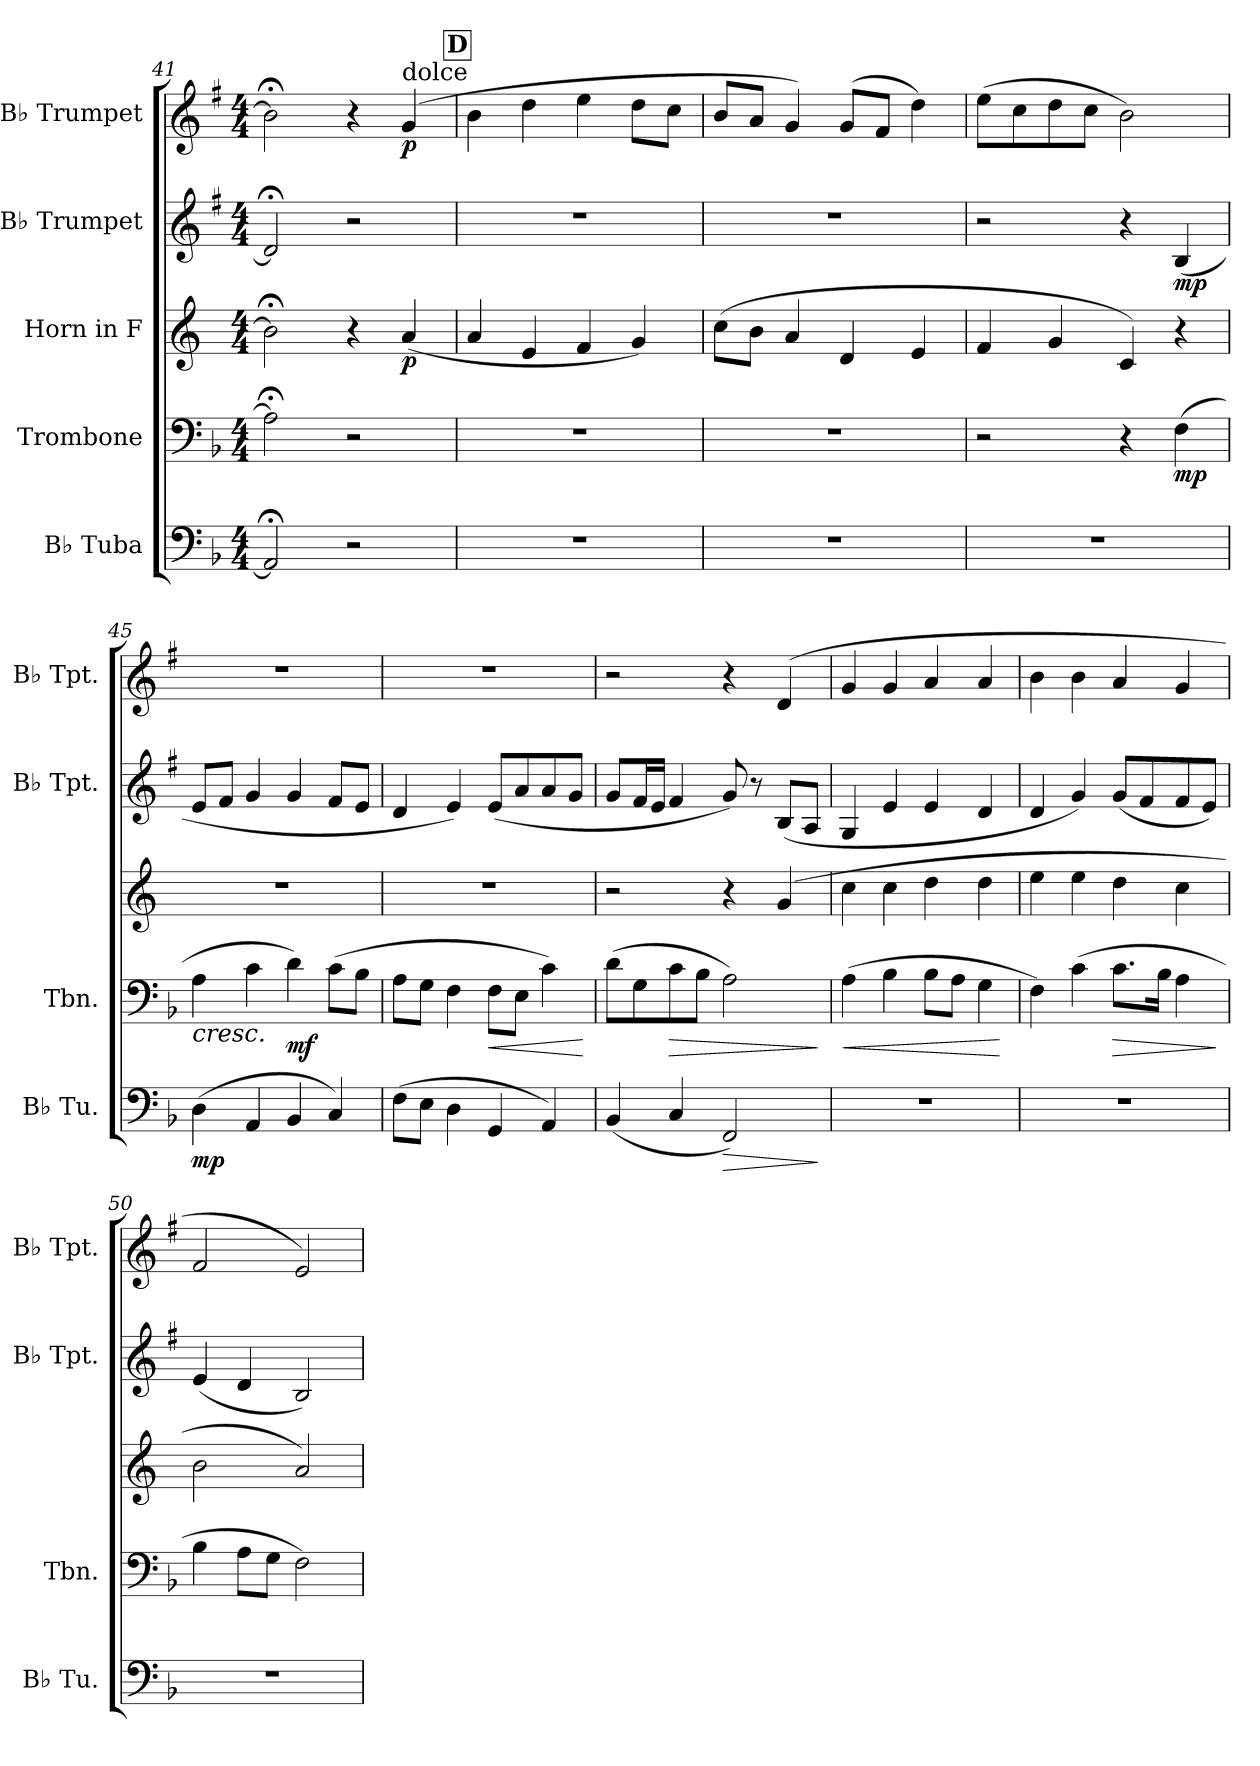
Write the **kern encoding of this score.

**kern	**dynam	**kern	**dynam	**kern	**dynam	**kern	**dynam	**kern	**dynam
*part5	*part5	*part4	*part4	*part3	*part3	*part2	*part2	*part1	*part1
*staff5	*staff5	*staff4	*staff4	*staff3	*staff3	*staff2	*staff2	*staff1	*staff1
*I"B♭ Tuba	*	*I"Trombone	*	*I"Horn in F	*	*I"B♭ Trumpet	*	*I"B♭ Trumpet	*
*I'B♭ Tu.	*	*I'Tbn.	*	*	*	*I'B♭ Tpt.	*	*I'B♭ Tpt.	*
*clefF4	*	*clefF4	*	*clefG2	*	*clefG2	*	*clefG2	*
*	*	*	*	*ITrd4c7	*	*ITrd1c2	*	*ITrd1c2	*
*k[b-]	*	*k[b-]	*	*k[b-]	*	*k[b-]	*	*k[b-]	*
*M4/4	*	*M4/4	*	*M4/4	*	*M4/4	*	*M4/4	*
=41	=41	=41	=41	=41	=41	=41	=41	=41	=41
2AA;</]	.	2A;<\]	.	2e;<\]	.	2c#;</]	.	2a;<\]	.
2r	.	2r	.	4r	.	2r	.	4r	.
!	!	!	!	!	!	!	!	!LO:TX:a:t=dolce	!
!	!	!	!	!	!LO:DY:b	!	!	!	!LO:DY:b
.	.	.	.	(4d/	p	.	.	(4f/	p
!!LO:REH:place=s1:a:B:fs=14:t=D
=42	=42	=42	=42	=42	=42	=42	=42	=42	=42
1r	.	1r	.	4d/	.	1r	.	4a\	.
.	.	.	.	4A/	.	.	.	4cc\	.
.	.	.	.	4B-/	.	.	.	4dd\	.
.	.	.	.	4c/)	.	.	.	8cc\L	.
.	.	.	.	.	.	.	.	8b-\J	.
=43	=43	=43	=43	=43	=43	=43	=43	=43	=43
1r	.	1r	.	(8f\L	.	1r	.	8a/L	.
.	.	.	.	8e\J	.	.	.	8g/J	.
.	.	.	.	4d/	.	.	.	4f/)	.
.	.	.	.	4G/	.	.	.	(8f/L	.
.	.	.	.	.	.	.	.	8e/J	.
.	.	.	.	4A/	.	.	.	4cc\)	.
=44	=44	=44	=44	=44	=44	=44	=44	=44	=44
1r	.	2r	.	4B-/	.	2r	.	(8dd\L	.
.	.	.	.	.	.	.	.	8b-\	.
.	.	.	.	4c/	.	.	.	8cc\	.
.	.	.	.	.	.	.	.	8b-\J	.
.	.	4r	.	4F/)	.	4r	.	2a\)	.
!	!	!	!LO:DY:b	!	!	!	!LO:DY:b	!	!
.	.	(4F\	mp	4r	.	(4A/	mp	.	.
!!LO:LB:g=z
=45	=45	=45	=45	=45	=45	=45	=45	=45	=45
!	!LO:DY:b	!	!LO:HP:b	!	!	!	!	!	!
(4D\	mp	4A\	<	1r	.	8d/L	.	1r	.
.	.	.	.	.	.	8e/J	.	.	.
4AA/	.	4c\	.	.	.	4f/	.	.	.
!	!	!	!LO:DY:b	!	!	!	!	!	!
4BB-/	.	4d\)	mf	.	.	4f/	.	.	.
4C/)	.	(8c\L	.	.	.	8e/L	.	.	.
.	.	8B-\J	.	.	.	8d/J	.	.	.
.	.	.	[	.	.	.	.	.	.
=46	=46	=46	=46	=46	=46	=46	=46	=46	=46
(8F\L	.	8A\L	.	1r	.	4c/	.	1r	.
8E\J	.	8G\J	.	.	.	.	.	.	.
4D\	.	4F\	.	.	.	4d/)	.	.	.
!	!	!	!LO:HP:b	!	!	!	!	!	!
4GG/	.	8F\L	<	.	.	(8d/L	.	.	.
.	.	8E\J	.	.	.	8g/	.	.	.
4AA/)	.	4c\)	.	.	.	8g/	.	.	.
.	.	.	.	.	.	8f/J	.	.	.
.	.	.	[	.	.	.	.	.	.
=47	=47	=47	=47	=47	=47	=47	=47	=47	=47
(4BB-/	.	(8d\L	.	2r	.	8f/L	.	2r	.
.	.	8G\	.	.	.	16e/L	.	.	.
.	.	.	.	.	.	16d/JJ	.	.	.
!	!	!	!LO:HP:b	!	!	!	!	!	!
4C/	.	8c\	>	.	.	4e/	.	.	.
.	.	8B-\J	.	.	.	.	.	.	.
!	!LO:HP:b	!	!	!	!	!	!	!	!
2FF/)	>	2A\)	.	4r	.	8f/)	.	4r	.
.	.	.	.	.	.	8r	.	.	.
.	.	.	.	(4c/	.	(8A/L	.	(4c/	.
.	.	.	.	.	.	8G/J	.	.	.
.	]	.	]	.	.	.	.	.	.
=48	=48	=48	=48	=48	=48	=48	=48	=48	=48
!	!	!	!LO:HP:b	!	!	!	!	!	!
1r	.	(4A\	<	4f\	.	4F/	.	4f/	.
.	.	4B-\	.	4f\	.	4d/	.	4f/	.
.	.	8B-\L	.	4g\	.	4d/	.	4g/	.
.	.	8A\J	.	.	.	.	.	.	.
.	.	4G\	.	4g\	.	4c/	.	4g/	.
.	.	.	[	.	.	.	.	.	.
=49	=49	=49	=49	=49	=49	=49	=49	=49	=49
1r	.	4F\)	.	4a\	.	4c/	.	4a\	.
.	.	(4c\	.	4a\	.	4f/)	.	4a\	.
!	!	!	!LO:HP:b	!	!	!	!	!	!
.	.	8.c\L	>	4g\	.	(8f/L	.	4g/	.
.	.	.	.	.	.	8e/	.	.	.
.	.	16B-\Jk	.	.	.	.	.	.	.
.	.	4A\	.	4f\	.	8e/	.	4f/	.
.	.	.	.	.	.	8d/J)	.	.	.
.	.	.	]	.	.	.	.	.	.
!!LO:PB:g=z
=50	=50	=50	=50	=50	=50	=50	=50	=50	=50
1r	.	4B-\	.	2e\	.	(4d/	.	2e/	.
.	.	8A\L	.	.	.	4c/	.	.	.
.	.	8G\J	.	.	.	.	.	.	.
.	.	2F\)	.	2d/)	.	2A/)	.	2d/)	.
=	=	=	=	=	=	=	=	=	=
*-	*-	*-	*-	*-	*-	*-	*-	*-	*-
